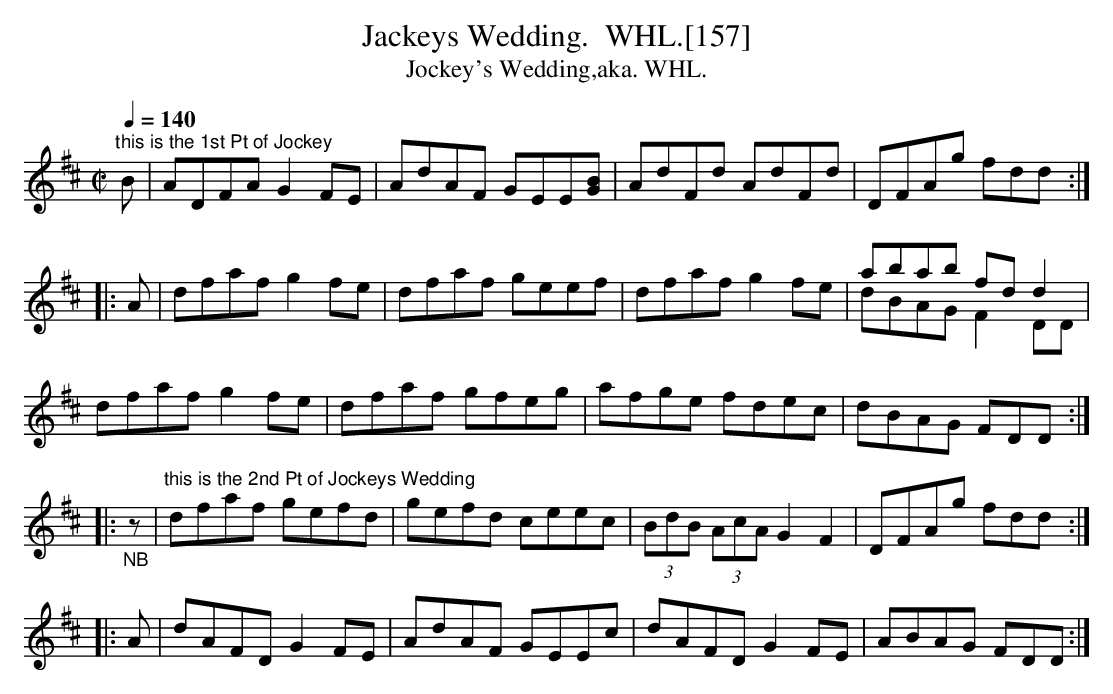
X:1
T:Jackeys Wedding.  WHL.[157]
T:Jockey's Wedding,aka. WHL.
M:C|
L:1/8
Q:1/4=140
K:D %gapped scale
"^this is the 1st Pt of Jockey"
B|ADFA G2 FE|AdAF GEE[GB]|AdFd AdFd|DFAg fdd :|
|:A|dfaf g2 fe|dfaf geef|dfaf g2 fe|abab fd d2 &dBAG F2 DD|
dfaf g2 fe|dfaf gfeg|afge fdec|dBAG FDD:|
|:"_NB"z|"^this is the 2nd Pt of Jockeys Wedding"\
dfaf gefd|gefd ceec|(3BdB (3 AcA G2F2|DFAg fdd:|
|:A|dAFD G2 FE|AdAF GEEc|dAFD G2 FE|ABAG FDD :|
